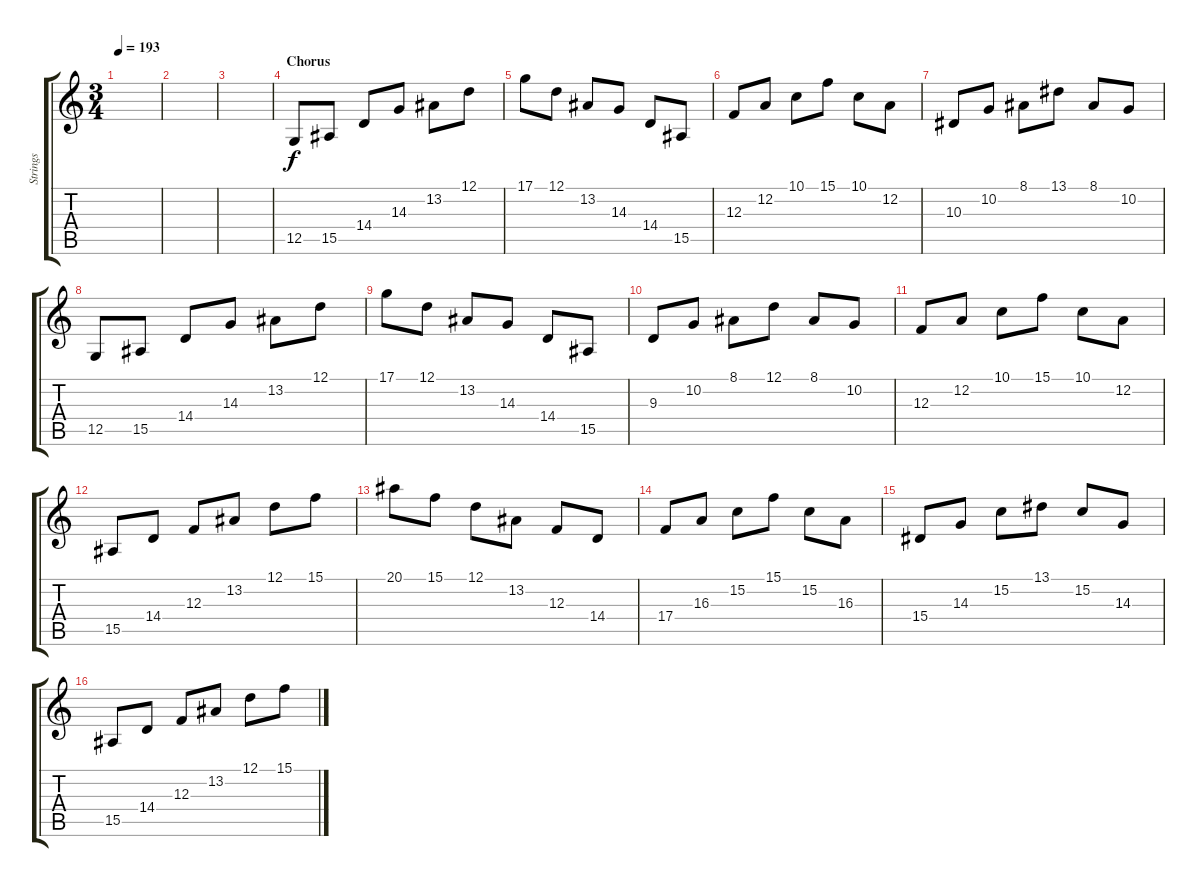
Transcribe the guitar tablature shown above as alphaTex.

\track ("Strings" "Strings") {instrument violin}
\staff {score tabs}
\tuning (D4 A3 F3 C3 G2 C2) {hide}
\ts (3 4)
\tempo 193
\clef g2
\ks c
|
|
|
\section ("" "Chorus")
12.5.8 15.5.8 14.4.8 14.3.8 13.2.8 12.1.8 |
17.1.8 12.1.8 13.2.8 14.3.8 14.4.8 15.5.8 |
12.3.8 12.2.8 10.1.8 15.1.8 10.1.8 12.2.8 |
10.3.8 10.2.8 8.1.8 13.1.8 8.1.8 10.2.8 |
12.5.8 15.5.8 14.4.8 14.3.8 13.2.8 12.1.8 |
17.1.8 12.1.8 13.2.8 14.3.8 14.4.8 15.5.8 |
9.3.8 10.2.8 8.1.8 12.1.8 8.1.8 10.2.8 |
12.3.8 12.2.8 10.1.8 15.1.8 10.1.8 12.2.8 |
15.5.8 14.4.8 12.3.8 13.2.8 12.1.8 15.1.8 |
20.1.8 15.1.8 12.1.8 13.2.8 12.3.8 14.4.8 |
17.4.8 16.3.8 15.2.8 15.1.8 15.2.8 16.3.8 |
15.4.8 14.3.8 15.2.8 13.1.8 15.2.8 14.3.8 |
15.5.8 14.4.8 12.3.8 13.2.8 12.1.8 15.1.8
